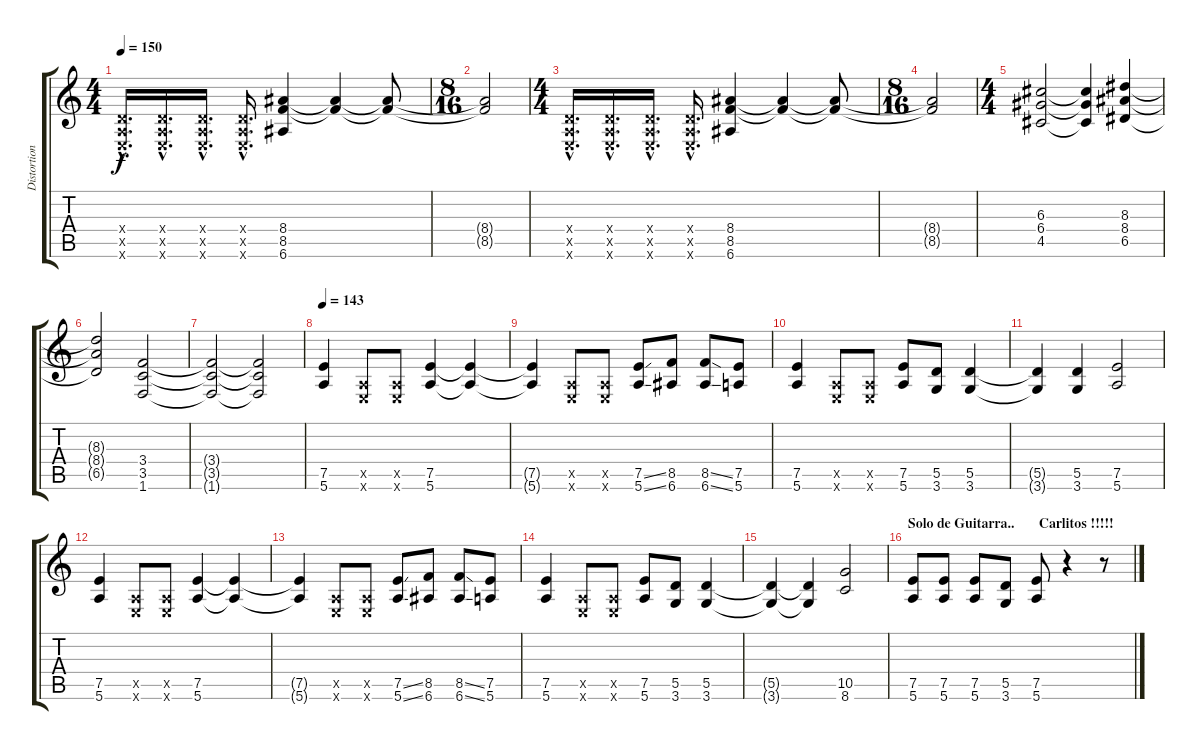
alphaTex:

\track ("Distortion II" "Distortion") {instrument distortionguitar}
\staff {score tabs}
\tuning (E4 B3 G3 D3 A2 E2) {hide}
\ts (4 4)
\tempo 150
\clef g2
\ks c
(0.4{hac x} 0.5{hac x} 0.6{hac x}).16{d dy f} (0.4{hac x} 0.5{hac x} 0.6{hac x}).16{d} (0.4{hac x} 0.5{hac x} 0.6{hac x}).16{d} (0.4{hac x} 0.5{hac x} 0.6{hac x}).16{d} (8.4 8.5 6.6).4 (8.4{t} 8.5{t}).4 (8.4{t} 8.5{t}).8 |
\ts (8 16)
(8.4{t} 8.5{t}).2 |
\ts (4 4)
(0.4{hac x} 0.5{hac x} 0.6{hac x}).16{d} (0.4{hac x} 0.5{hac x} 0.6{hac x}).16{d} (0.4{hac x} 0.5{hac x} 0.6{hac x}).16{d} (0.4{hac x} 0.5{hac x} 0.6{hac x}).16{d} (8.4 8.5 6.6).4 (8.4{t} 8.5{t}).4 (8.4{t} 8.5{t}).8 |
\ts (8 16)
(8.4{t} 8.5{t}).2 |
\ts (4 4)
(6.3 6.4 4.5).2 (6.3{t} 6.4{t} 4.5{t}).4 (8.3 8.4 6.5).4 |
(8.3{t} 8.4{t} 6.5{t}).2 (3.4 3.5 1.6).2 |
(3.4{t} 3.5{t} 1.6{t}).2 (3.4{t} 3.5{t} 1.6{t}).2 |
\tempo 143
(7.5 5.6).4 (0.5{x} 0.6{x}).8 (0.5{x} 0.6{x}).8 (7.5 5.6).4 (7.5{t} 5.6{t}).4 |
(7.5{t} 5.6{t}).4 (0.5{x} 0.6{x}).8 (0.5{x} 0.6{x}).8 (7.5{ss} 5.6{ss}).8 (8.5 6.6).8 (8.5{ss} 6.6{ss}).8 (7.5 5.6).8 |
(7.5 5.6).4 (0.5{x} 0.6{x}).8 (0.5{x} 0.6{x}).8 (7.5 5.6).8 (5.5 3.6).8 (5.5 3.6).4 |
(5.5{t} 3.6{t}).4 (5.5 3.6).4 (7.5 5.6).2 |
(7.5 5.6).4 (0.5{x} 0.6{x}).8 (0.5{x} 0.6{x}).8 (7.5 5.6).4 (7.5{t} 5.6{t}).4 |
(7.5{t} 5.6{t}).4 (0.5{x} 0.6{x}).8 (0.5{x} 0.6{x}).8 (7.5{ss} 5.6{ss}).8 (8.5 6.6).8 (8.5{ss} 6.6{ss}).8 (7.5 5.6).8 |
(7.5 5.6).4 (0.5{x} 0.6{x}).8 (0.5{x} 0.6{x}).8 (7.5 5.6).8 (5.5 3.6).8 (5.5 3.6).4 |
(5.5{t} 3.6{t}).4 (5.5{t} 3.6{t}).4 (10.5 8.6).2 |
\section ("" "Solo de Guitarra..       Carlitos !!!!!")
(7.5 5.6).8 (7.5 5.6).8 (7.5 5.6).8 (5.5 3.6).8 (7.5 5.6).8 r.4 r.8
